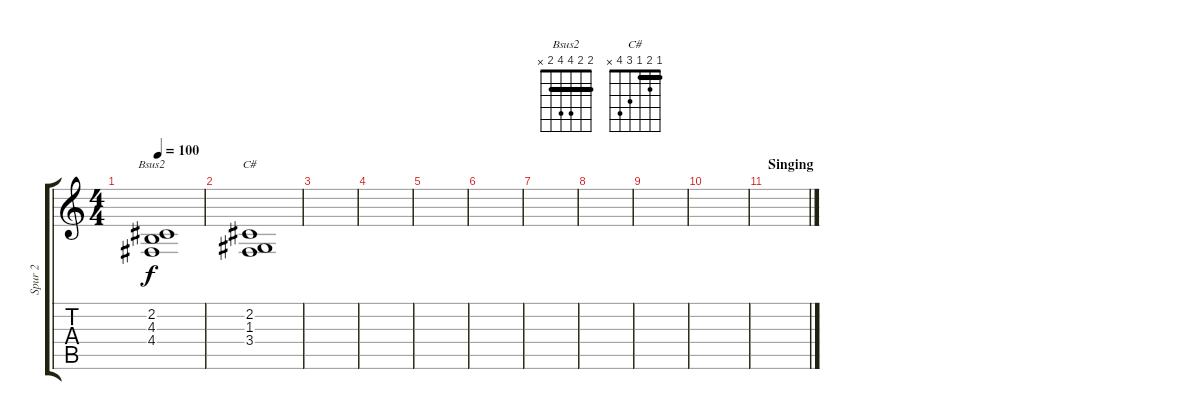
\track ("Spur 2" "Spur 2") {instrument stringensemble2}
\staff {score tabs}
\tuning (E4 B3 G3 D3 A2 E2) {hide}
\chord ("Bsus2" 2 2 4 4 2 x) {barre 2}
\chord ("C#" 1 2 1 3 4 x) {barre 1}
\ts (4 4)
\tempo 100
\clef g2
\ks c
(2.2 4.3 4.4).1{ch "Bsus2" dy f} |
(2.2 1.3 3.4).1{ch "C#"} |
|
|
|
|
|
|
|
|
\section ("" "Singing")
